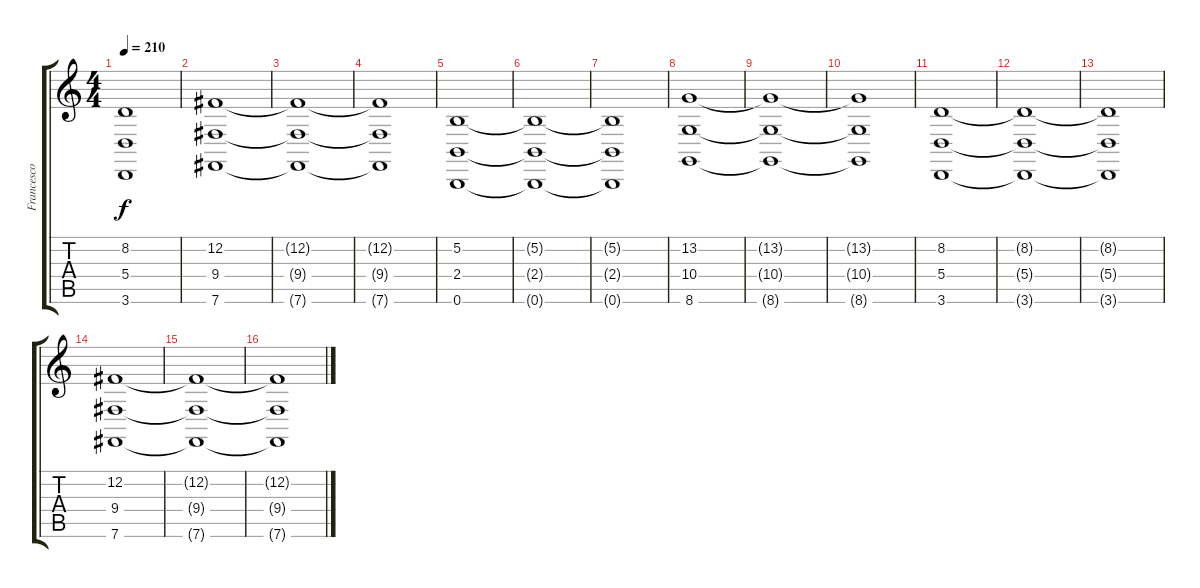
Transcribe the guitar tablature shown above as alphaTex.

\track ("Francesco Paoli" "Francesco ") {instrument stringensemble2}
\staff {score tabs}
\tuning (B3 Gb3 D3 A2 E2 B1) {hide}
\ts (4 4)
\tempo 210
\clef g2
\ks c
(8.2{t} 5.4{t} 3.6{t}).1{dy f} |
(12.2 9.4 7.6).1 |
(12.2{t} 9.4{t} 7.6{t}).1 |
(12.2{t} 9.4{t} 7.6{t}).1 |
(5.2 2.4 0.6).1 |
(5.2{t} 2.4{t} 0.6{t}).1 |
(5.2{t} 2.4{t} 0.6{t}).1 |
(13.2 10.4 8.6).1 |
(13.2{t} 10.4{t} 8.6{t}).1 |
(13.2{t} 10.4{t} 8.6{t}).1 |
(8.2 5.4 3.6).1 |
(8.2{t} 5.4{t} 3.6{t}).1 |
(8.2{t} 5.4{t} 3.6{t}).1 |
(12.2 9.4 7.6).1 |
(12.2{t} 9.4{t} 7.6{t}).1 |
(12.2{t} 9.4{t} 7.6{t}).1
